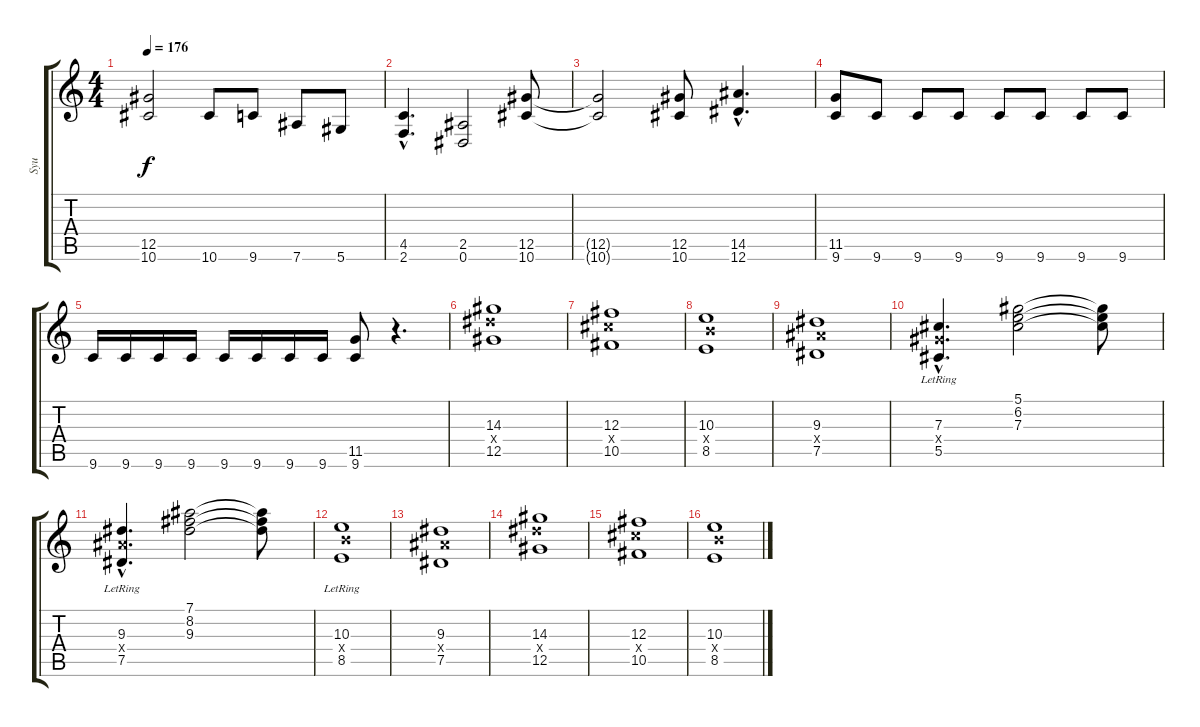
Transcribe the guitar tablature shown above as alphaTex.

\track ("Syu" "Syu") {instrument overdrivenguitar}
\staff {score tabs}
\tuning (Eb4 Bb3 Gb3 Db3 Ab2 Eb2) {hide}
\ts (4 4)
\tempo 176
\clef g2
\ks c
(12.5{t} 10.6{t}).2{dy f} 10.6.8 9.6.8 7.6.8 5.6.8 |
(4.5{hac} 2.6{hac}).4{d} (2.5 0.6).2 (12.5 10.6).8 |
(12.5{t} 10.6{t}).2 (12.5 10.6).8 (14.5{hac} 12.6{hac}).4{d} |
(11.5 9.6).8 9.6.8 9.6.8 9.6.8 9.6.8 9.6.8 9.6.8 9.6.8 |
9.6.16 9.6.16 9.6.16 9.6.16 9.6.16 9.6.16 9.6.16 9.6.16 (11.5 9.6).8 r.4{d} |
(14.3 14.4{x} 12.5).1 |
(12.3 12.4{x} 10.5).1 |
(10.3 10.4{x} 8.5).1 |
(9.3 9.4{x} 7.5).1 |
(7.3{hac lr} 7.4{hac x} 5.5{hac lr}).4{d} (5.1 6.2 7.3).2 (5.1{t} 6.2{t} 7.3{t}).8 |
(9.3{hac lr} 9.4{hac x} 7.5{hac lr}).4{d} (7.1 8.2 9.3).2 (7.1{t} 8.2{t} 9.3{t}).8 |
(10.3{lr} 10.4{x} 8.5{lr}).1 |
(9.3 9.4{x} 7.5).1 |
(14.3 14.4{x} 12.5).1 |
(12.3 12.4{x} 10.5).1 |
(10.3 10.4{x} 8.5).1
